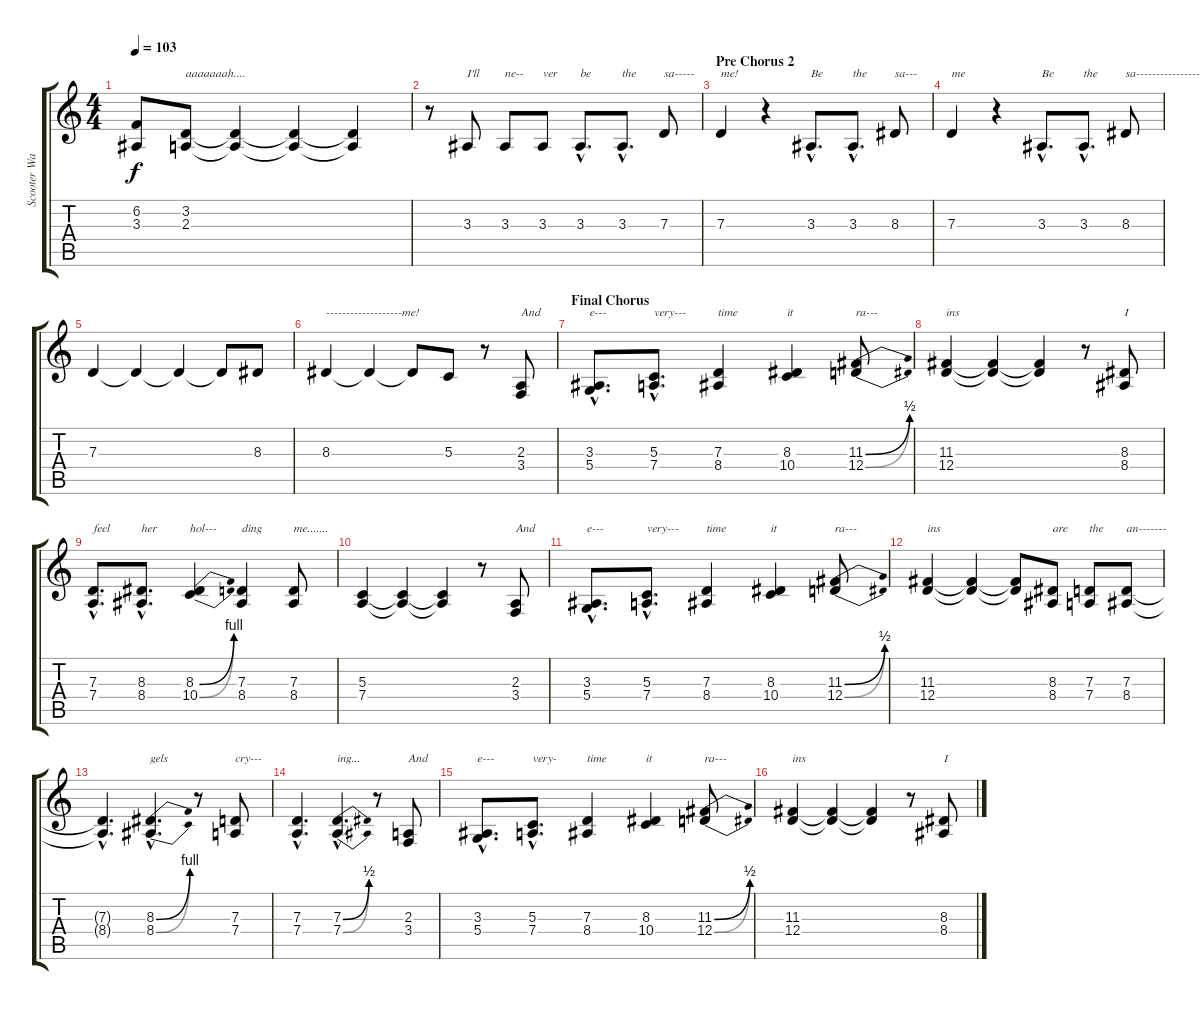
\track ("Scooter Ward (Vocals)" "Scooter Wa") {instrument violin}
\staff {score tabs}
\tuning (E4 B3 G3 D3 A2 E2) {hide}
\ts (4 4)
\tempo 103
\clef g2
\ks c
(6.2{t} 3.3{t}).8{dy f} (3.2 2.3).8{txt "aaaaaaah...."} (3.2{t} 2.3{t}).4 (3.2{t} 2.3{t}).4 (3.2{t} 2.3{t}).4 |
r.8 3.3.8{txt "I'll"} 3.3.8{txt "ne--"} 3.3.8{txt "ver"} 3.3{hac}.8{d txt "be"} 3.3{hac}.8{d txt "the"} 7.3.8{txt "sa-----"} |
\section ("" "Pre Chorus 2")
7.3.4{txt "me!"} r.4 3.3{hac}.8{d txt "Be"} 3.3{hac}.8{d txt "the"} 8.3.8{txt "sa---"} |
7.3.4{txt "me"} r.4 3.3{hac}.8{d txt "Be"} 3.3{hac}.8{d txt "the"} 8.3.8{txt "sa------------------------------------------------"} |
7.3.4 7.3{t}.4 7.3{t}.4 7.3{t}.8 8.3.8 |
8.3.4{txt "-------------------me!"} 8.3{t}.4 8.3{t}.8 5.3.8 r.8 (2.3 3.4).8{txt "And"} |
\section ("" "Final Chorus")
(3.3{hac} 5.4{hac}).8{d txt "e---"} (5.3{hac} 7.4{hac}).8{d txt "very---"} (7.3 8.4).4{txt "time"} (8.3 10.4).4{txt "it"} (11.3{be (bend 0 0 60 2)} 12.4{be (bend 0 0 60 2)}).8{txt "ra---"} |
(11.3 12.4).4{txt "ins"} (11.3{t} 12.4{t}).4 (11.3{t} 12.4{t}).4 r.8 (8.3 8.4).8{txt "I"} |
(7.3{hac} 7.4{hac}).8{d txt "feel"} (8.3{hac} 8.4{hac}).8{d txt "her"} (8.3{be (bend 0 0 60 4)} 10.4{be (bend 0 0 60 4)}).4{txt "hol---"} (7.3 8.4).4{txt "ding"} (7.3 8.4).8{txt "me......."} |
(5.3 7.4).4 (5.3{t} 7.4{t}).4 (5.3{t} 7.4{t}).4 r.8 (2.3 3.4).8{txt "And"} |
(3.3{hac} 5.4{hac}).8{d txt "e---"} (5.3{hac} 7.4{hac}).8{d txt "very---"} (7.3 8.4).4{txt "time"} (8.3 10.4).4{txt "it"} (11.3{be (bend 0 0 60 2)} 12.4{be (bend 0 0 60 2)}).8{txt "ra---"} |
(11.3 12.4).4{txt "ins"} (11.3{t} 12.4{t}).4 (11.3{t} 12.4{t}).8 (8.3 8.4).8{txt "are"} (7.3 7.4).8{txt "the"} (7.3 8.4).8{txt "an-------"} |
(7.3{hac t} 8.4{hac t}).4{d} (8.3{be (bend 0 0 60 4) hac} 8.4{be (bend 0 0 60 4) hac}).4{d txt "gels"} r.8 (7.3 7.4).8{txt "cry---"} |
(7.3{hac} 7.4{hac}).4{d} (7.3{be (bend 0 0 60 2) hac} 7.4{be (bend 0 0 60 2) hac}).4{d txt "ing..."} r.8 (2.3 3.4).8{txt "And"} |
(3.3{hac} 5.4{hac}).8{d txt "e---"} (5.3{hac} 7.4{hac}).8{d txt "very-"} (7.3 8.4).4{txt "time"} (8.3 10.4).4{txt "it"} (11.3{be (bend 0 0 60 2)} 12.4{be (bend 0 0 60 2)}).8{txt "ra---"} |
(11.3 12.4).4{txt "ins"} (11.3{t} 12.4{t}).4 (11.3{t} 12.4{t}).4 r.8 (8.3 8.4).8{txt "I"}
